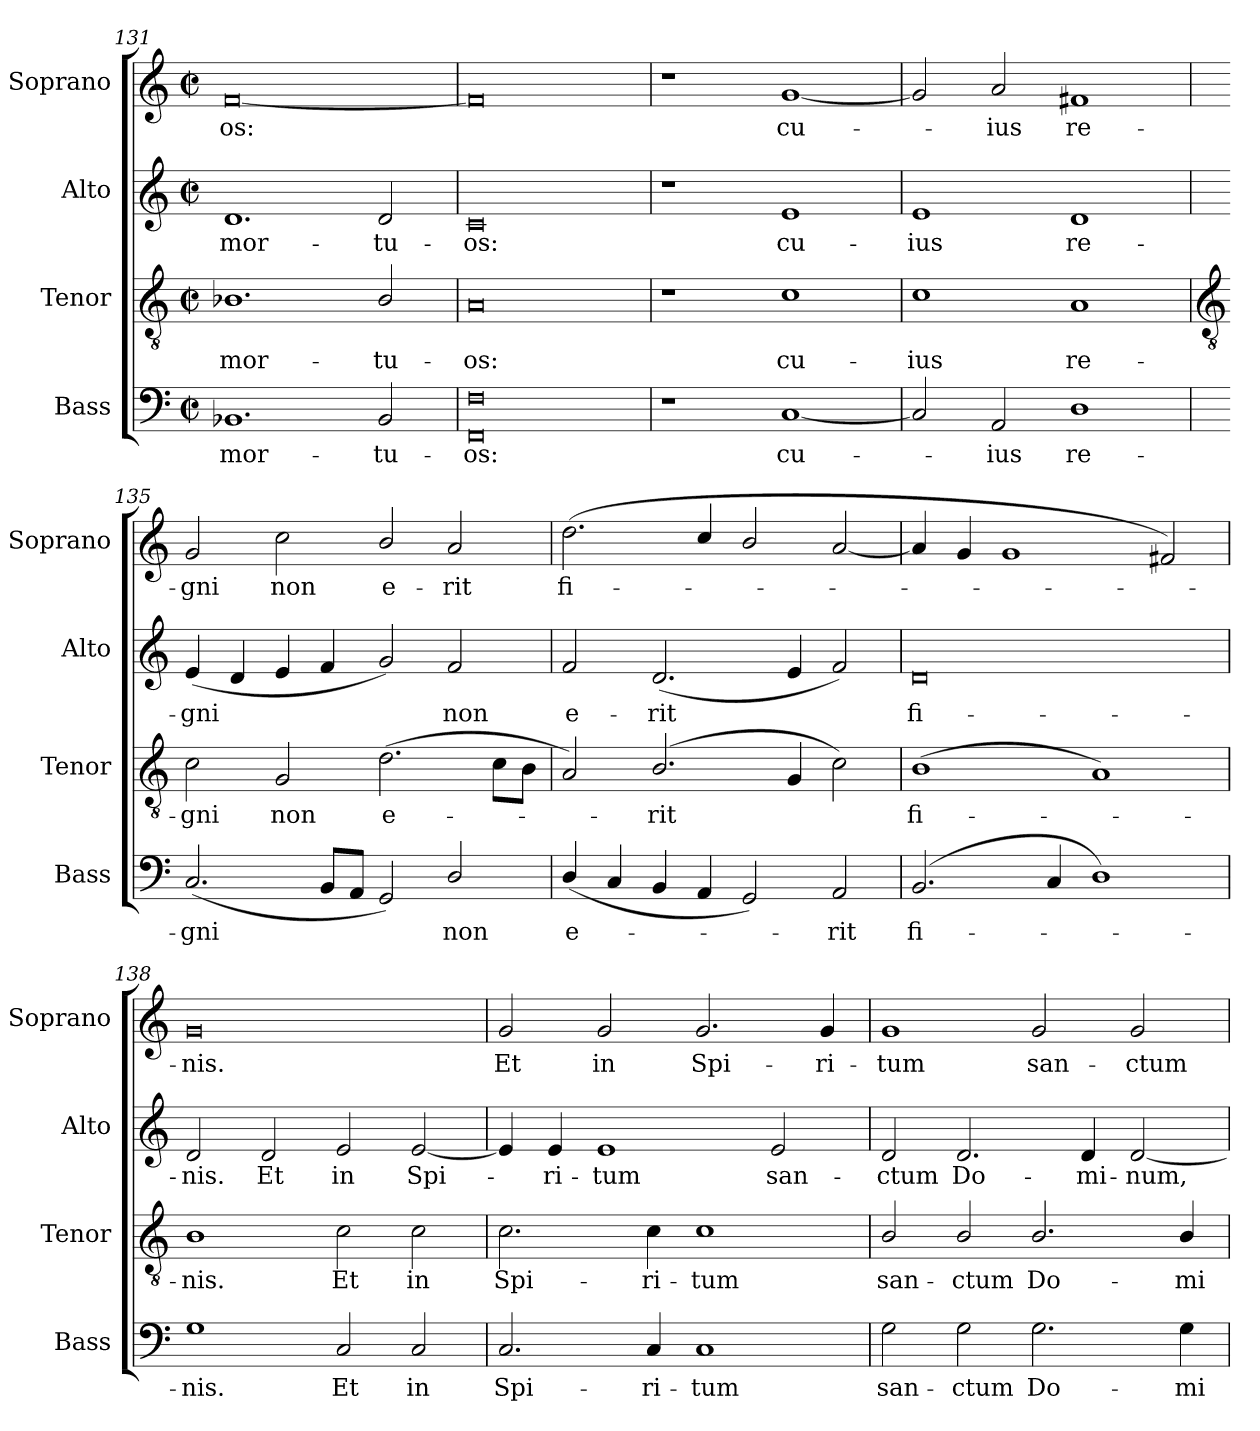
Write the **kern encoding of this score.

**kern	**text	**kern	**text	**kern	**text	**kern	**text
*part4	*part4	*part3	*part3	*part2	*part2	*part1	*part1
*staff4	*staff4	*staff3	*staff3	*staff2	*staff2	*staff1	*staff1
*I"Bass	*	*I"Tenor	*	*I"Alto	*	*I"Soprano	*
*I'Bass	*	*I'Tenor	*	*I'Alto	*	*I'Soprano	*
*clefF4	*	*clefGv2	*	*clefG2	*	*clefG2	*
*k[]	*	*k[]	*	*k[]	*	*k[]	*
*C:	*	*C:	*	*C:	*	*C:	*
*M4/2	*	*M4/2	*	*M4/2	*	*M4/2	*
*met(c|)	*	*met(c|)	*	*met(c|)	*	*met(c|)	*
=131	=131	=131	=131	=131	=131	=131	=131
!	!LO:LY:b	!	!LO:LY:b	!	!LO:LY:b	!	!LO:LY:b
1.BB-X	mor-	1.B-X	mor-	1.d	mor-	[0f	-os:
!	!LO:LY:b	!	!LO:LY:b	!	!LO:LY:b	!	!
2BB-	-tu-	2B-/	-tu-	2d	-tu-	.	.
=132	=132	=132	=132	=132	=132	=132	=132
!	!LO:LY:b	!	!LO:LY:b	!	!LO:LY:b	!	!
0FF 0F	-os:	0A	-os:	0c	-os:	0f]	.
=133	=133	=133	=133	=133	=133	=133	=133
1r	.	1r	.	1r	.	1r	.
!	!LO:LY:b	!	!LO:LY:b	!	!LO:LY:b	!	!LO:LY:b
[1C	cu-	1c	cu-	1e	cu-	[1g	cu-
=134	=134	=134	=134	=134	=134	=134	=134
!	!	!	!LO:LY:b	!	!LO:LY:b	!	!
2C]	.	1c	-ius	1e	-ius	2g]	.
!	!LO:LY:b	!	!	!	!	!	!LO:LY:b
2AA	ius	.	.	.	.	2a	ius
!	!LO:LY:b	!	!LO:LY:b	!	!LO:LY:b	!	!LO:LY:b
1D	re-	1A	re-	1d	re-	1f#X	re-
!!LO:LB:g=z
=135	=135	=135	=135	=135	=135	=135	=135
*	*	*clefGv2	*	*	*	*	*
!	!LO:LY:b	!	!LO:LY:b	!	!LO:LY:b	!	!LO:LY:b
(<2.C	-gni	2c	-gni	(<4e	-gni	2g	-gni
.	.	.	.	4d	.	.	.
!	!	!	!LO:LY:b	!	!	!	!LO:LY:b
.	.	2G	non	4e	.	2cc	non
8BBL	.	.	.	4f	.	.	.
8AAJ	.	.	.	.	.	.	.
!	!	!	!LO:LY:b	!	!	!	!LO:LY:b
2GG)	.	(>2.d	e-	2g)	.	2b/	e-
!	!LO:LY:b	!	!	!	!LO:LY:b	!	!LO:LY:b
2D/	non	.	.	2f	non	2a	-rit
.	.	8cL	.	.	.	.	.
.	.	8BJ	.	.	.	.	.
=136	=136	=136	=136	=136	=136	=136	=136
!	!LO:LY:b	!	!	!	!LO:LY:b	!	!LO:LY:b
(<4D/	e-	2A)	.	2f	e-	(<2.dd	fi-
4C	.	.	.	.	.	.	.
!	!	!	!LO:LY:b	!	!LO:LY:b	!	!
4BB	.	(<2.B/	rit	(<2.d	-rit	.	.
4AA	.	.	.	.	.	4cc/	.
2GG)	.	.	.	.	.	2b/	.
.	.	4G	.	4e	.	.	.
!	!LO:LY:b	!	!	!	!	!	!
2AA	rit	2c)	.	2f)	.	[2a	.
=137	=137	=137	=137	=137	=137	=137	=137
!	!LO:LY:b	!	!LO:LY:b	!	!LO:LY:b	!	!
(<2.BB	fi-	(<1B	fi-	0d	fi-	4a]	.
.	.	.	.	.	.	4g	.
.	.	.	.	.	.	1g	.
4C	.	.	.	.	.	.	.
1D)	.	1A)	.	.	.	.	.
.	.	.	.	.	.	2f#X)	.
=138	=138	=138	=138	=138	=138	=138	=138
!	!LO:LY:b	!	!LO:LY:b	!	!LO:LY:b	!	!LO:LY:b
1G	nis.	1B	nis.	2d	-nis.	0g	nis.
!	!	!	!	!	!LO:LY:b	!	!
.	.	.	.	2d	Et	.	.
!	!LO:LY:b	!	!LO:LY:b	!	!LO:LY:b	!	!
2C	Et	2c	Et	2e	in	.	.
!	!LO:LY:b	!	!LO:LY:b	!	!LO:LY:b	!	!
2C	in	2c	in	[2e	Spi-	.	.
=139	=139	=139	=139	=139	=139	=139	=139
!	!LO:LY:b	!	!LO:LY:b	!	!	!	!LO:LY:b
2.C	Spi-	2.c	Spi-	4e]	.	2g	Et
!	!	!	!	!	!LO:LY:b	!	!
.	.	.	.	4e	ri-	.	.
!	!	!	!	!	!LO:LY:b	!	!LO:LY:b
.	.	.	.	1e	-tum	2g	in
!	!LO:LY:b	!	!LO:LY:b	!	!	!	!
4C	-ri-	4c	-ri-	.	.	.	.
!	!LO:LY:b	!	!LO:LY:b	!	!	!	!LO:LY:b
1C	-tum	1c	-tum	.	.	2.g	Spi-
!	!	!	!	!	!LO:LY:b	!	!
.	.	.	.	2e	san-	.	.
!	!	!	!	!	!	!	!LO:LY:b
.	.	.	.	.	.	4g	-ri-
=140	=140	=140	=140	=140	=140	=140	=140
!	!LO:LY:b	!	!LO:LY:b	!	!LO:LY:b	!	!LO:LY:b
2G	san-	2B/	san-	2d	-ctum	1g	-tum
!	!LO:LY:b	!	!LO:LY:b	!	!LO:LY:b	!	!
2G	-ctum	2B/	-ctum	2.d	Do-	.	.
!	!LO:LY:b	!	!LO:LY:b	!	!	!	!LO:LY:b
2.G	Do-	2.B/	Do-	.	.	2g	san-
!	!	!	!	!	!LO:LY:b	!	!
.	.	.	.	4d	-mi-	.	.
!	!	!	!	!	!LO:LY:b	!	!LO:LY:b
.	.	.	.	[2d	-num,	2g	-ctum
!	!LO:LY:b	!	!LO:LY:b	!	!	!	!
4G	-mi-	4B/	-mi-	.	.	.	.
=	=	=	=	=	=	=	=
*-	*-	*-	*-	*-	*-	*-	*-
